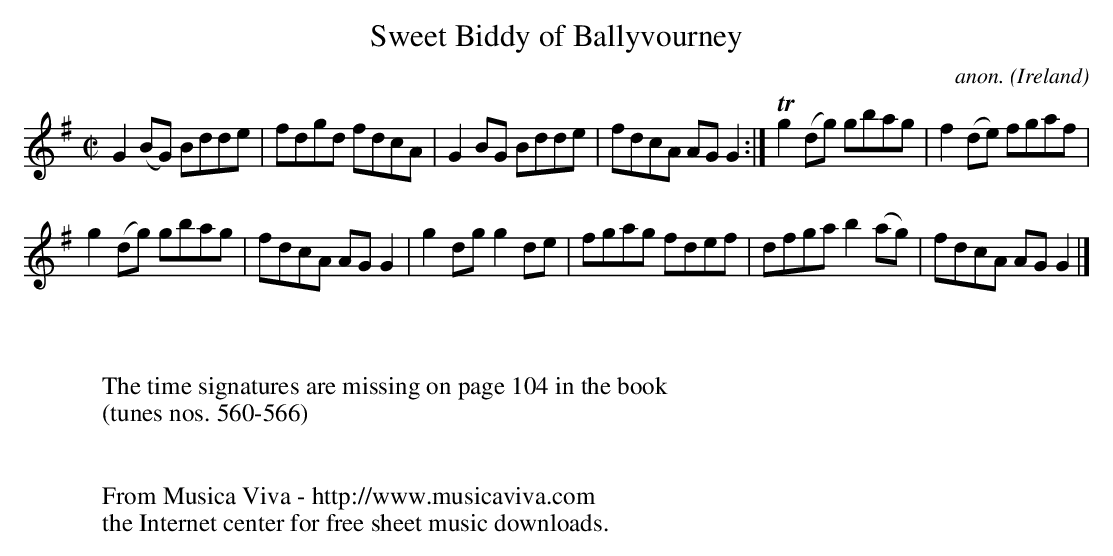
X:1
T:Sweet Biddy of Ballyvourney
C:anon.
O:Ireland
m:Tn2 = (3n/o/n/ m/n/
M:C|
L:1/8
K:G
G2(BG) Bdde|fdgd fdcA|G2BG Bdde|fdcA AGG2:|Tg2(dg) gbag|f2(de) fgaf|
g2(dg) gbag|fdcA AGG2|g2dg g2de|fgag fdef|dfga b2(ag)|fdcA AGG2|]
W:
W:
W:The time signatures are missing on page 104 in the book
W:(tunes nos. 560-566)
W:
W:
W:  From Musica Viva - http://www.musicaviva.com
W:  the Internet center for free sheet music downloads.
